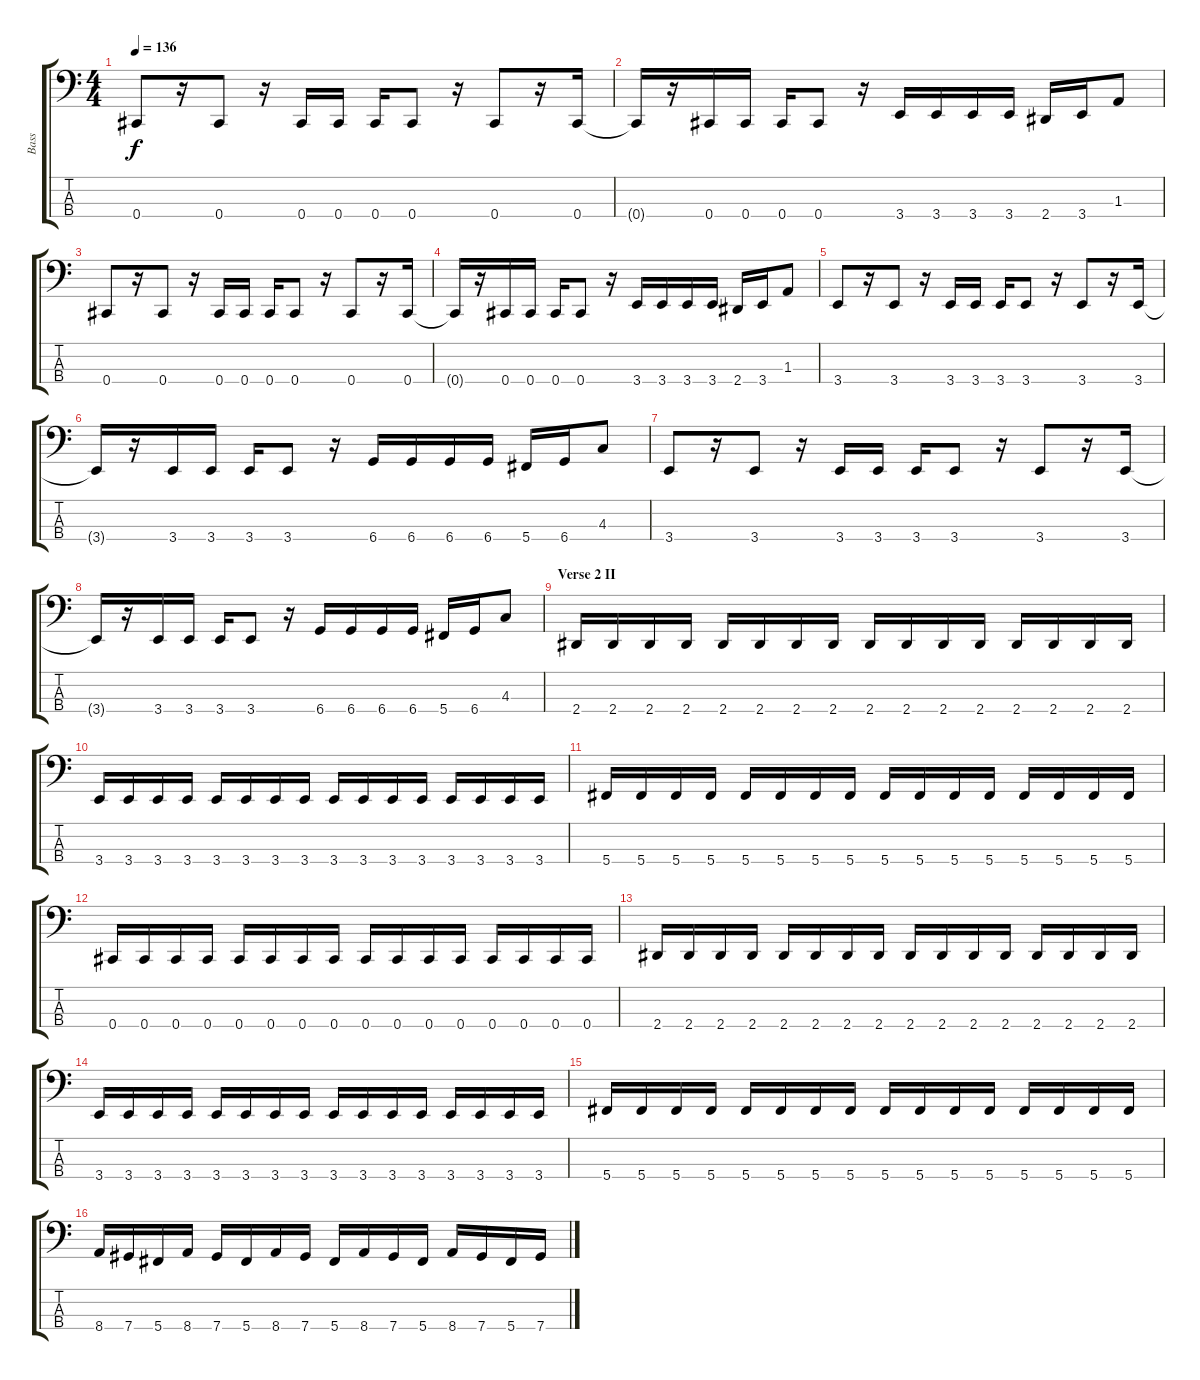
\track ("Bass" "Bass") {instrument electricbasspick}
\staff {score tabs}
\tuning (Gb2 Db2 Ab1 Db1) {hide}
\ts (4 4)
\tempo 136
\clef f4
\ks c
0.4.8{dy f} r.16 0.4.8 r.16 0.4.16 0.4.16 0.4.16 0.4.8 r.16 0.4.8 r.16 0.4.16 |
0.4{t}.16 r.16 0.4.16 0.4.16 0.4.16 0.4.8 r.16 3.4.16 3.4.16 3.4.16 3.4.16 2.4.16 3.4.16 1.3.8 |
0.4.8 r.16 0.4.8 r.16 0.4.16 0.4.16 0.4.16 0.4.8 r.16 0.4.8 r.16 0.4.16 |
0.4{t}.16 r.16 0.4.16 0.4.16 0.4.16 0.4.8 r.16 3.4.16 3.4.16 3.4.16 3.4.16 2.4.16 3.4.16 1.3.8 |
3.4.8 r.16 3.4.8 r.16 3.4.16 3.4.16 3.4.16 3.4.8 r.16 3.4.8 r.16 3.4.16 |
3.4{t}.16 r.16 3.4.16 3.4.16 3.4.16 3.4.8 r.16 6.4.16 6.4.16 6.4.16 6.4.16 5.4.16 6.4.16 4.3.8 |
3.4.8 r.16 3.4.8 r.16 3.4.16 3.4.16 3.4.16 3.4.8 r.16 3.4.8 r.16 3.4.16 |
3.4{t}.16 r.16 3.4.16 3.4.16 3.4.16 3.4.8 r.16 6.4.16 6.4.16 6.4.16 6.4.16 5.4.16 6.4.16 4.3.8 |
\section ("" "Verse 2 II")
2.4.16 2.4.16 2.4.16 2.4.16 2.4.16 2.4.16 2.4.16 2.4.16 2.4.16 2.4.16 2.4.16 2.4.16 2.4.16 2.4.16 2.4.16 2.4.16 |
3.4.16 3.4.16 3.4.16 3.4.16 3.4.16 3.4.16 3.4.16 3.4.16 3.4.16 3.4.16 3.4.16 3.4.16 3.4.16 3.4.16 3.4.16 3.4.16 |
5.4.16 5.4.16 5.4.16 5.4.16 5.4.16 5.4.16 5.4.16 5.4.16 5.4.16 5.4.16 5.4.16 5.4.16 5.4.16 5.4.16 5.4.16 5.4.16 |
0.4.16 0.4.16 0.4.16 0.4.16 0.4.16 0.4.16 0.4.16 0.4.16 0.4.16 0.4.16 0.4.16 0.4.16 0.4.16 0.4.16 0.4.16 0.4.16 |
2.4.16 2.4.16 2.4.16 2.4.16 2.4.16 2.4.16 2.4.16 2.4.16 2.4.16 2.4.16 2.4.16 2.4.16 2.4.16 2.4.16 2.4.16 2.4.16 |
3.4.16 3.4.16 3.4.16 3.4.16 3.4.16 3.4.16 3.4.16 3.4.16 3.4.16 3.4.16 3.4.16 3.4.16 3.4.16 3.4.16 3.4.16 3.4.16 |
5.4.16 5.4.16 5.4.16 5.4.16 5.4.16 5.4.16 5.4.16 5.4.16 5.4.16 5.4.16 5.4.16 5.4.16 5.4.16 5.4.16 5.4.16 5.4.16 |
8.4.16 7.4.16 5.4.16 8.4.16 7.4.16 5.4.16 8.4.16 7.4.16 5.4.16 8.4.16 7.4.16 5.4.16 8.4.16 7.4.16 5.4.16 7.4.16
